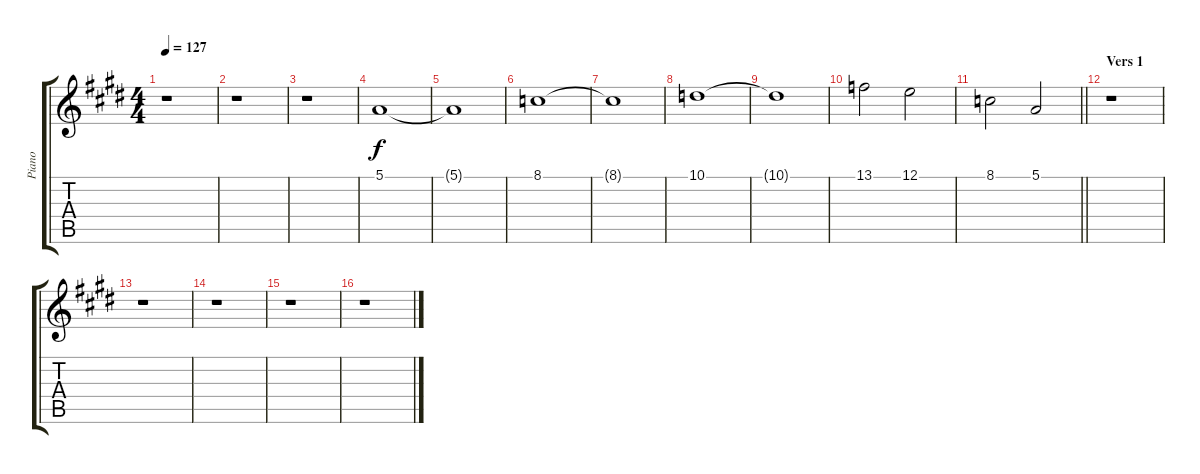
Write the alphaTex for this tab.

\track ("Piano" "Piano") {instrument electricgrandpiano}
\staff {score tabs}
\tuning (E4 B3 G3 D3 A2 E2) {hide}
\ts (4 4)
\tempo 127
\clef g2
\ks e
r.1{dy mp} |
r.1 |
r.1 |
5.1.1{dy f} |
5.1{t}.1 |
8.1.1 |
8.1{t}.1 |
10.1.1 |
10.1{t}.1 |
13.1.2 12.1.2 |
\barLineRight lightlight
8.1.2 5.1.2 |
\section ("" "Vers 1")
r.1 |
r.1 |
r.1 |
r.1 |
r.1
